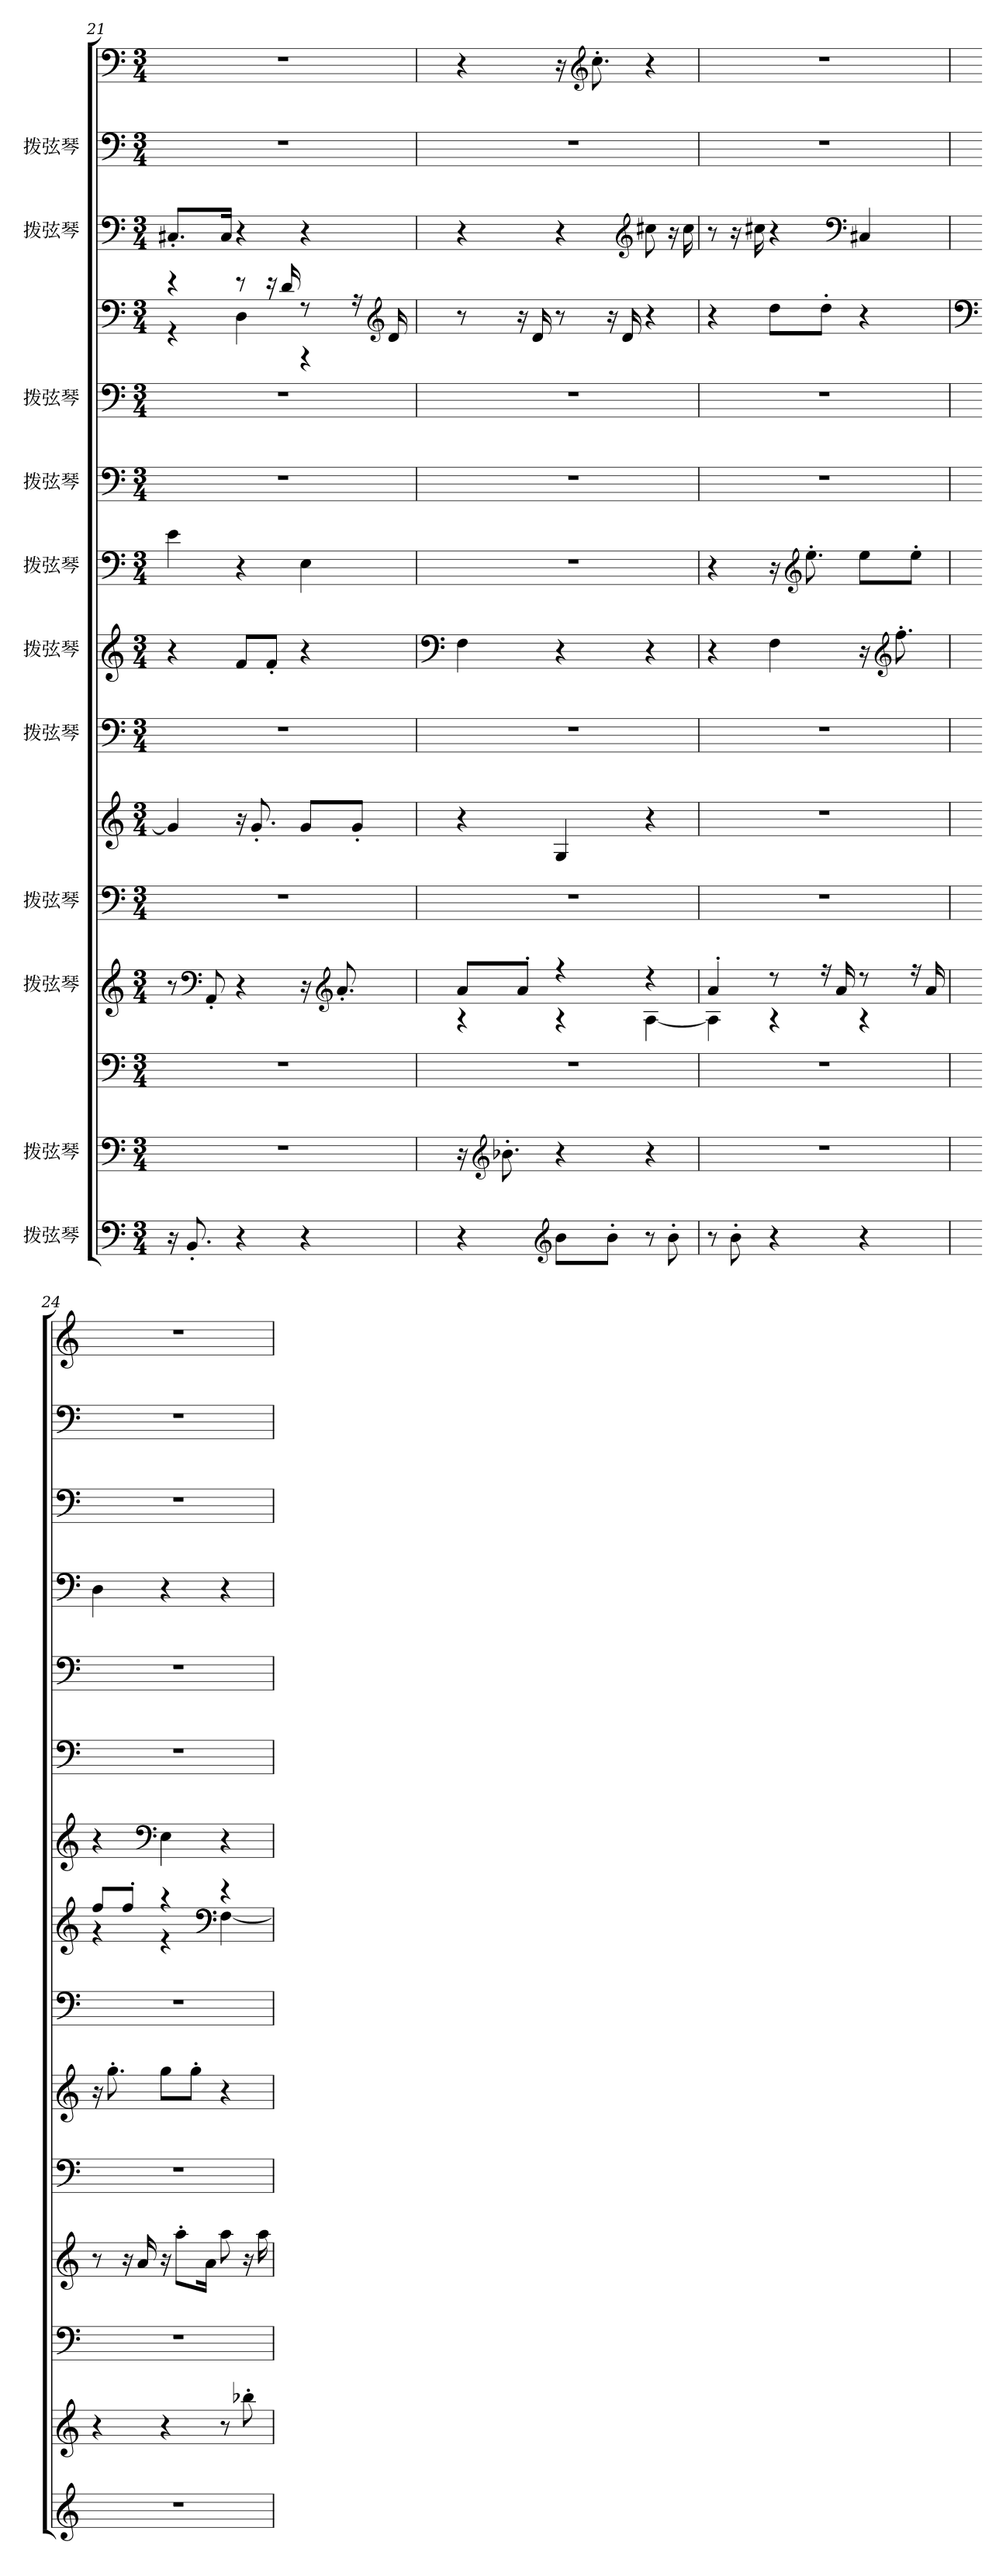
**kern	**kern	**kern	**kern	**kern	**kern	**kern	**kern	**kern	**kern	**kern	**kern	**kern	**kern	**kern
*part11	*part10	*part10	*part9	*part8	*part8	*part7	*part6	*part5	*part4	*part3	*part3	*part2	*part1	*part1
*staff15	*staff14	*staff13	*staff12	*staff11	*staff10	*staff9	*staff8	*staff7	*staff6	*staff5	*staff4	*staff3	*staff2	*staff1
*I"拨弦琴	*I"拨弦琴	*	*I"拨弦琴	*I"拨弦琴	*	*I"拨弦琴	*I"拨弦琴	*I"拨弦琴	*I"拨弦琴	*I"拨弦琴	*	*I"拨弦琴	*I"拨弦琴	*
*clefF4	*clefF4	*clefF4	*clefG2	*clefF4	*clefG2	*clefF4	*clefG2	*clefF4	*clefF4	*clefF4	*clefF4	*clefF4	*clefF4	*clefF4
*k[]	*k[]	*k[]	*k[]	*k[]	*k[]	*k[]	*k[]	*k[]	*k[]	*k[]	*k[]	*k[]	*k[]	*k[]
*M3/4	*M3/4	*M3/4	*M3/4	*M3/4	*M3/4	*M3/4	*M3/4	*M3/4	*M3/4	*M3/4	*M3/4	*M3/4	*M3/4	*M3/4
=21	=21	=21	=21	=21	=21	=21	=21	=21	=21	=21	=21	=21	=21	=21
*	*	*	*	*	*	*	*	*	*	*	*^	*	*	*
16r	2.r	2.r	8r	2.r	4g/]	2.r	4r	4e\	2.r	2.r	4r	4r	8.C#X'/L	2.r	2.r
8.BB'/	.	.	.	.	.	.	.	.	.	.	.	.	.	.	.
*	*	*	*clefF4	*	*	*	*	*	*	*	*	*	*	*	*
.	.	.	8AA'/	.	.	.	.	.	.	.	.	.	.	.	.
.	.	.	.	.	.	.	.	.	.	.	.	.	16C#/Jk	.	.
4r	.	.	4r	.	16r	.	8f/L	4r	.	.	8r	4D\	4r	.	.
.	.	.	.	.	8.g'/	.	.	.	.	.	.	.	.	.	.
.	.	.	.	.	.	.	8f'/J	.	.	.	16r	.	.	.	.
.	.	.	.	.	.	.	.	.	.	.	16d/	.	.	.	.
4r	.	.	16r	.	8g/L	.	4r	4E\	.	.	8r	4r	4r	.	.
*	*	*	*clefG2	*	*	*	*	*	*	*	*	*	*	*	*
.	.	.	8.a'/	.	.	.	.	.	.	.	.	.	.	.	.
.	.	.	.	.	8g'/J	.	.	.	.	.	16r	.	.	.	.
*	*	*	*	*	*	*	*	*	*	*	*clefG2	*	*	*	*
.	.	.	.	.	.	.	.	.	.	.	16d/	.	.	.	.
*	*	*	*	*	*	*	*	*	*	*	*v	*v	*	*	*
!!LO:PB:g=z
=22	=22	=22	=22	=22	=22	=22	=22	=22	=22	=22	=22	=22	=22	=22
*	*	*	*	*	*	*	*clefF4	*	*	*	*	*	*	*
*	*	*	*^	*	*	*	*	*	*	*	*	*	*	*
4r	16r	2.r	8a/L	4r	2.r	4r	2.r	4F\	2.r	2.r	2.r	8r	4r	2.r	4r
*	*clefG2	*	*	*	*	*	*	*	*	*	*	*	*	*	*
.	8.b-X'\	.	.	.	.	.	.	.	.	.	.	.	.	.	.
.	.	.	8a'/J	.	.	.	.	.	.	.	.	16r	.	.	.
.	.	.	.	.	.	.	.	.	.	.	.	16d/	.	.	.
*clefG2	*	*	*	*	*	*	*	*	*	*	*	*	*	*	*
8b\L	4r	.	4r	4r	.	4G/	.	4r	.	.	.	8r	4r	.	16r
*	*	*	*	*	*	*	*	*	*	*	*	*	*	*	*clefG2
.	.	.	.	.	.	.	.	.	.	.	.	.	.	.	8.cc'\
8b'\J	.	.	.	.	.	.	.	.	.	.	.	16r	.	.	.
.	.	.	.	.	.	.	.	.	.	.	.	16d/	.	.	.
*	*	*	*	*	*	*	*	*	*	*	*	*	*clefG2	*	*
8r	4r	.	4r	[4A\	.	4r	.	4r	.	.	.	4r	8cc#X\	.	4r
8b'\	.	.	.	.	.	.	.	.	.	.	.	.	16r	.	.
.	.	.	.	.	.	.	.	.	.	.	.	.	16cc#\	.	.
=23	=23	=23	=23	=23	=23	=23	=23	=23	=23	=23	=23	=23	=23	=23	=23
8r	2.r	2.r	4a'/	4A\]	2.r	2.r	2.r	4r	4r	2.r	2.r	4r	8r	2.r	2.r
8b'\	.	.	.	.	.	.	.	.	.	.	.	.	16r	.	.
.	.	.	.	.	.	.	.	.	.	.	.	.	16cc#X\	.	.
4r	.	.	8r	4r	.	.	.	4F\	16r	.	.	8dd\L	4r	.	.
*	*	*	*	*	*	*	*	*	*clefG2	*	*	*	*	*	*
.	.	.	.	.	.	.	.	.	8.ee'\	.	.	.	.	.	.
.	.	.	16r	.	.	.	.	.	.	.	.	8dd'\J	.	.	.
.	.	.	16a/	.	.	.	.	.	.	.	.	.	.	.	.
*	*	*	*	*	*	*	*	*	*	*	*	*	*clefF4	*	*
4r	.	.	8r	4r	.	.	.	16r	8ee\L	.	.	4r	4C#X/	.	.
*	*	*	*	*	*	*	*	*clefG2	*	*	*	*	*	*	*
.	.	.	.	.	.	.	.	8.ff'\	.	.	.	.	.	.	.
.	.	.	16r	.	.	.	.	.	8ee'\J	.	.	.	.	.	.
.	.	.	16a/	.	.	.	.	.	.	.	.	.	.	.	.
*	*	*	*v	*v	*	*	*	*	*	*	*	*	*	*	*
!!LO:PB:g=z
=24	=24	=24	=24	=24	=24	=24	=24	=24	=24	=24	=24	=24	=24	=24
*	*	*	*	*	*	*	*	*	*	*	*clefF4	*	*	*
*	*	*	*	*	*	*	*^	*	*	*	*	*	*	*
2.r	4r	2.r	8r	2.r	16r	2.r	8ff/L	4r	4r	2.r	2.r	4D\	2.r	2.r	2.r
.	.	.	.	.	8.gg'\	.	.	.	.	.	.	.	.	.	.
.	.	.	16r	.	.	.	8ff'/J	.	.	.	.	.	.	.	.
.	.	.	16a/	.	.	.	.	.	.	.	.	.	.	.	.
*	*	*	*	*	*	*	*	*	*clefF4	*	*	*	*	*	*
.	4r	.	16r	.	8gg\L	.	4r	4r	4E\	.	.	4r	.	.	.
.	.	.	8aa'\L	.	.	.	.	.	.	.	.	.	.	.	.
.	.	.	.	.	8gg'\J	.	.	.	.	.	.	.	.	.	.
.	.	.	16a\Jk	.	.	.	.	.	.	.	.	.	.	.	.
*	*	*	*	*	*	*	*clefF4	*	*	*	*	*	*	*	*
.	8r	.	8aa\	.	4r	.	4r	[4F\	4r	.	.	4r	.	.	.
.	8bb-X'\	.	16r	.	.	.	.	.	.	.	.	.	.	.	.
.	.	.	16aa\	.	.	.	.	.	.	.	.	.	.	.	.
*	*	*	*	*	*	*	*v	*v	*	*	*	*	*	*	*
=	=	=	=	=	=	=	=	=	=	=	=	=	=	=
*-	*-	*-	*-	*-	*-	*-	*-	*-	*-	*-	*-	*-	*-	*-
